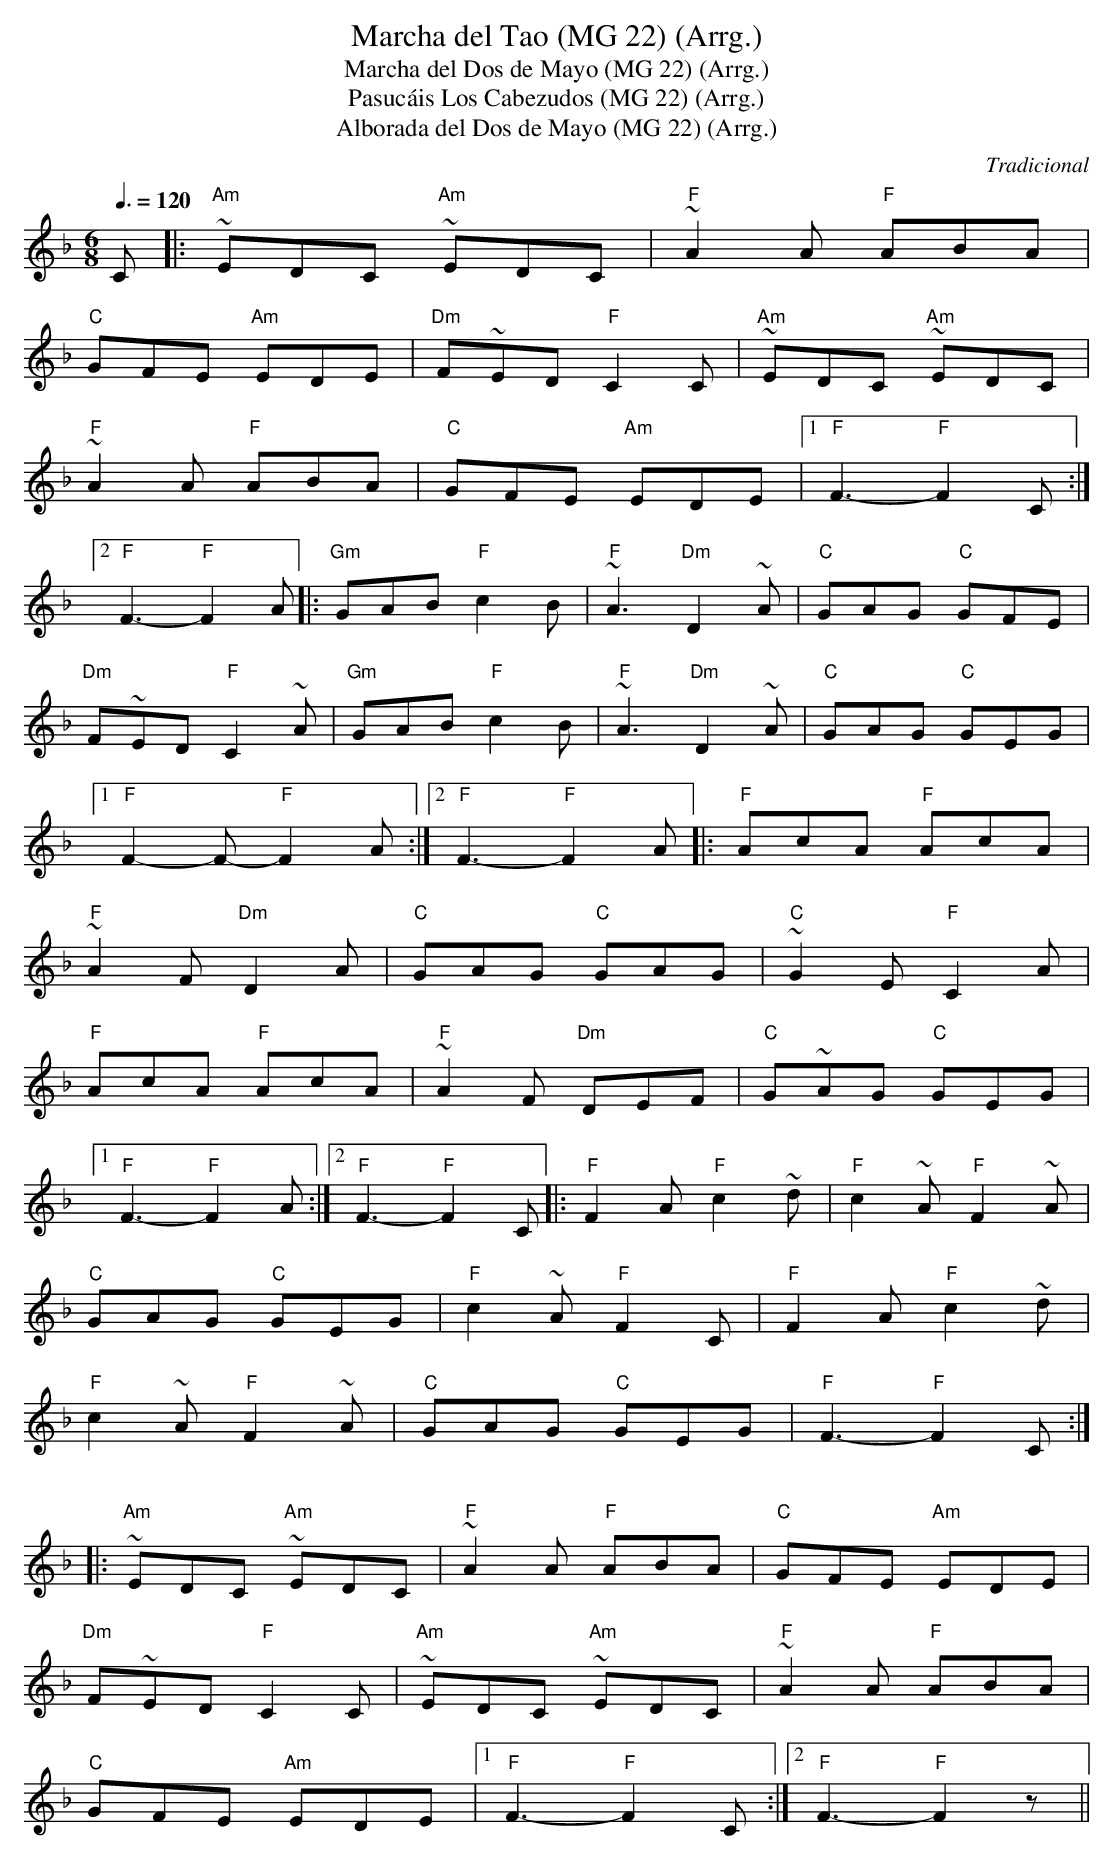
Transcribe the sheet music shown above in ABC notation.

X:1
T:Marcha del Tao (MG 22) (Arrg.)
T:Marcha del Dos de Mayo (MG 22) (Arrg.)
T:Pasucáis Los Cabezudos (MG 22) (Arrg.)
T:Alborada del Dos de Mayo (MG 22) (Arrg.)
C:Tradicional
E:Nivel 2
M:6/8
L:1/8
Q:3/8=120
K:F
C|:"Am"~EDC "Am"~EDC|"F"~A2A "F"ABA|
"C"GFE "Am"EDE|"Dm"F~ED "F"C2 C|"Am"~EDC "Am"~EDC|
"F"~A2 A "F"ABA|"C"GFE "Am"EDE|[1 "F"F3- "F"F2C:|
[2 "F"F3- "F"F2A||:"Gm"GAB "F"c2B|"F"~A3 "Dm"D2~A|"C"GAG "C"GFE|
"Dm"F~ED "F"C2~A|"Gm"GAB "F"c2 B|"F"~A3 "Dm"D2 ~A|"C"GAG "C"GEG|
[1 "F"F2-F- "F"F2A:|[2 "F"F3-"F"F2 A||:"F"AcA "F"AcA|
"F"~A2F "Dm"D2A|"C"GAG "C"GAG|"C"~G2E "F"C2A|
"F"AcA "F"AcA|"F"~A2F "Dm"DEF|"C"G~AG "C"GEG|
[1 "F"F3- "F"F2A:|[2 "F"F3- "F"F2C||:"F"F2A "F"c2~d|"F"c2~A "F"F2~A|
"C"GAG "C"GEG|"F"c2~A "F"F2C|"F"F2A "F"c2~d|
"F"c2~A "F"F2~A|"C"GAG "C"GEG|"F"F3- "F"F2C:|
|:"Am"~EDC "Am"~EDC|"F"~A2A "F"ABA|"C"GFE "Am"EDE|
"Dm"F~ED "F"C2 C|"Am"~EDC "Am"~EDC|"F"~A2A "F"ABA|
"C"GFE "Am"EDE|[1 "F"F3- "F"F2C:|[2 "F"F3- "F"F2z||
